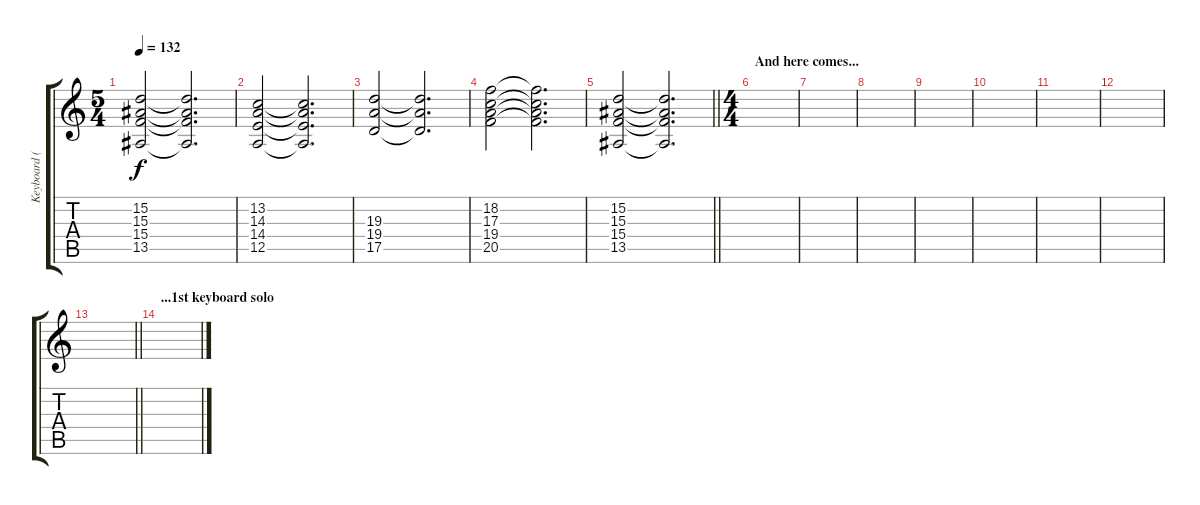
\track ("Keyboard (strings)" "Keyboard (") {instrument stringensemble1}
\staff {score tabs}
\tuning (E4 B3 G3 D3 A2 E2) {hide}
\ts (5 4)
\tempo 132
\clef g2
\ks c
(15.2 15.3 15.4 13.5).2{dy f} (15.2{t} 15.3{t} 15.4{t} 13.5{t}).2{d} |
(13.2 14.3 14.4 12.5).2 (13.2{t} 14.3{t} 14.4{t} 12.5{t}).2{d} |
(19.3 19.4 17.5).2 (19.3{t} 19.4{t} 17.5{t}).2{d} |
(18.2 17.3 19.4 20.5).2 (18.2{t} 17.3{t} 19.4{t} 20.5{t}).2{d} |
\barLineRight lightlight
(15.2 15.3 15.4 13.5).2 (15.2{t} 15.3{t} 15.4{t} 13.5{t}).2{d} |
\ts (4 4)
\section ("" "And here comes...")
|
|
|
|
|
|
|
\barLineRight lightlight
|
\section ("" "...1st keyboard solo")
